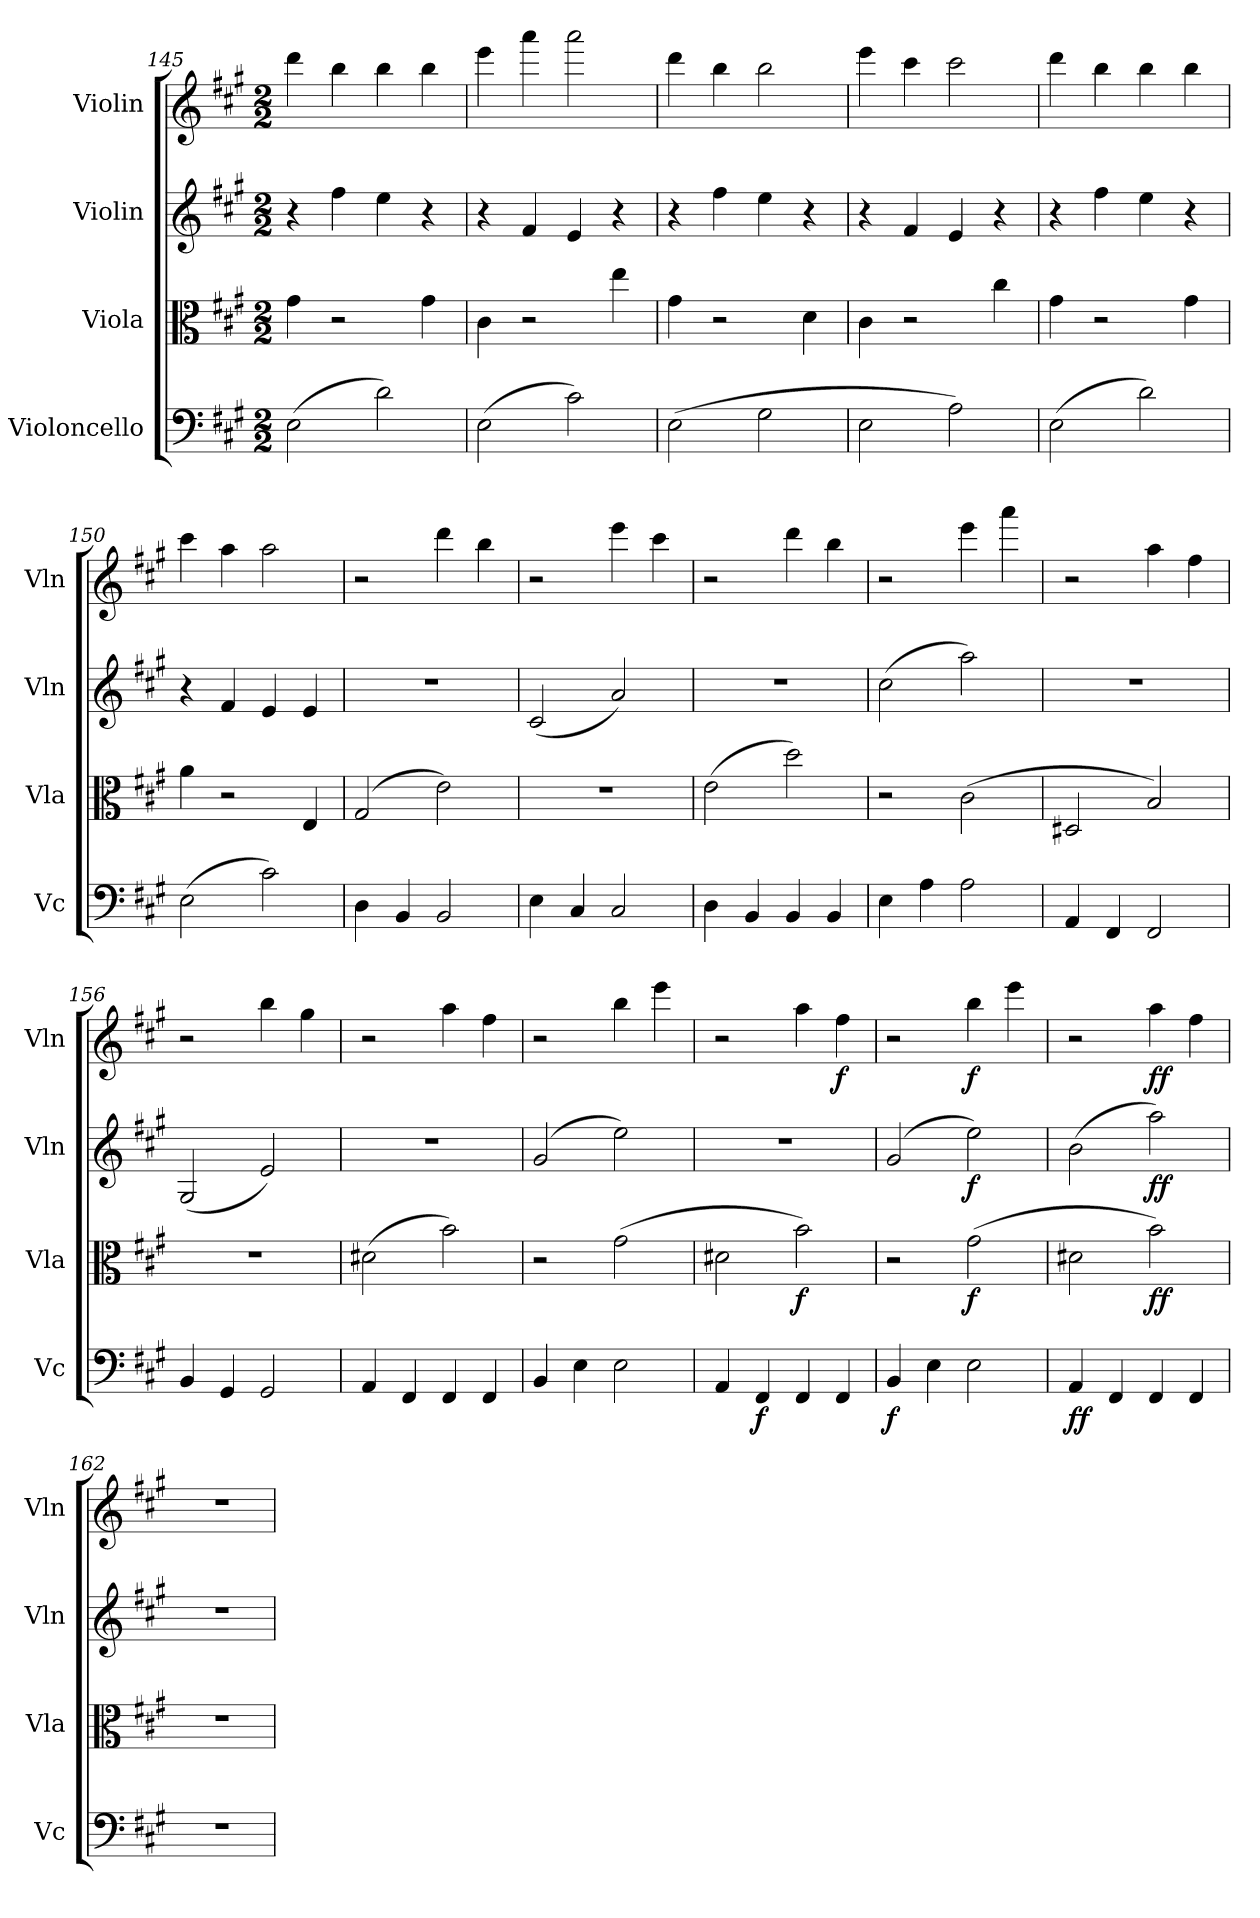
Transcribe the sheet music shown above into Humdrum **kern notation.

**kern	**dynam	**kern	**dynam	**kern	**dynam	**kern	**dynam
*part4	*part4	*part3	*part3	*part2	*part2	*part1	*part1
*staff4	*staff4	*staff3	*staff3	*staff2	*staff2	*staff1	*staff1
*I"Violoncello	*	*I"Viola	*	*I"Violin	*	*I"Violin	*
*I'Vc	*	*I'Vla	*	*I'Vln	*	*I'Vln	*
*clefF4	*	*clefC3	*	*clefG2	*	*clefG2	*
*k[f#c#g#]	*	*k[f#c#g#]	*	*k[f#c#g#]	*	*k[f#c#g#]	*
*M2/2	*	*M2/2	*	*M2/2	*	*M2/2	*
=145	=145	=145	=145	=145	=145	=145	=145
(2E\	.	4g#\	.	4r	.	4ddd\	.
.	.	2r	.	4ff#\	.	4bb\	.
2d\)	.	.	.	4ee\	.	4bb\	.
.	.	4g#\	.	4r	.	4bb\	.
=146	=146	=146	=146	=146	=146	=146	=146
(2E\	.	4c#\	.	4r	.	4eee\	.
.	.	2r	.	4f#/	.	4aaa\	.
2c#\)	.	.	.	4e/	.	2aaa\	.
.	.	4ee\	.	4r	.	.	.
=147	=147	=147	=147	=147	=147	=147	=147
(2E\	.	4g#\	.	4r	.	4ddd\	.
.	.	2r	.	4ff#\	.	4bb\	.
2G#\	.	.	.	4ee\	.	2bb\	.
.	.	4d\	.	4r	.	.	.
=148	=148	=148	=148	=148	=148	=148	=148
2E\	.	4c#\	.	4r	.	4eee\	.
.	.	2r	.	4f#/	.	4ccc#\	.
2A\)	.	.	.	4e/	.	2ccc#\	.
.	.	4cc#\	.	4r	.	.	.
=149	=149	=149	=149	=149	=149	=149	=149
(2E\	.	4g#\	.	4r	.	4ddd\	.
.	.	2r	.	4ff#\	.	4bb\	.
2d\)	.	.	.	4ee\	.	4bb\	.
.	.	4g#\	.	4r	.	4bb\	.
=150	=150	=150	=150	=150	=150	=150	=150
(2E\	.	4a\	.	4r	.	4ccc#\	.
.	.	2r	.	4f#/	.	4aa\	.
2c#\)	.	.	.	4e/	.	2aa\	.
.	.	4E/	.	4e/	.	.	.
=151	=151	=151	=151	=151	=151	=151	=151
4D\	.	(2G#/	.	1r	.	2r	.
4BB/	.	.	.	.	.	.	.
2BB/	.	2e\)	.	.	.	4ddd\	.
.	.	.	.	.	.	4bb\	.
=152	=152	=152	=152	=152	=152	=152	=152
4E\	.	1r	.	(2c#/	.	2r	.
4C#/	.	.	.	.	.	.	.
2C#/	.	.	.	2a/)	.	4eee\	.
.	.	.	.	.	.	4ccc#\	.
=153	=153	=153	=153	=153	=153	=153	=153
4D\	.	(2e\	.	1r	.	2r	.
4BB/	.	.	.	.	.	.	.
4BB/	.	2dd\)	.	.	.	4ddd\	.
4BB/	.	.	.	.	.	4bb\	.
=154	=154	=154	=154	=154	=154	=154	=154
4E\	.	2r	.	(2cc#\	.	2r	.
4A\	.	.	.	.	.	.	.
2A\	.	(2c#\	.	2aa\)	.	4eee\	.
.	.	.	.	.	.	4aaa\	.
=155	=155	=155	=155	=155	=155	=155	=155
4AA/	.	2D#X/	.	1r	.	2r	.
4FF#/	.	.	.	.	.	.	.
2FF#/	.	2B/)	.	.	.	4aa\	.
.	.	.	.	.	.	4ff#\	.
=156	=156	=156	=156	=156	=156	=156	=156
4BB/	.	1r	.	(2G#/	.	2r	.
4GG#/	.	.	.	.	.	.	.
2GG#/	.	.	.	2e/)	.	4bb\	.
.	.	.	.	.	.	4gg#\	.
=157	=157	=157	=157	=157	=157	=157	=157
4AA/	.	(2d#X\	.	1r	.	2r	.
4FF#/	.	.	.	.	.	.	.
4FF#/	.	2b\)	.	.	.	4aa\	.
4FF#/	.	.	.	.	.	4ff#\	.
=158	=158	=158	=158	=158	=158	=158	=158
4BB/	.	2r	.	(2g#/	.	2r	.
4E\	.	.	.	.	.	.	.
2E\	.	(2g#\	.	2ee\)	.	4bb\	.
.	.	.	.	.	.	4eee\	.
=159	=159	=159	=159	=159	=159	=159	=159
4AA/	.	2d#X\	.	1r	.	2r	.
4FF#/	f	.	.	.	.	.	.
4FF#/	.	2b\)	f	.	.	4aa\	.
4FF#/	.	.	.	.	.	4ff#\	f
=160	=160	=160	=160	=160	=160	=160	=160
4BB/	f	2r	.	(2g#/	.	2r	.
4E\	.	.	.	.	.	.	.
2E\	.	(2g#\	f	2ee\)	f	4bb\	f
.	.	.	.	.	.	4eee\	.
=161	=161	=161	=161	=161	=161	=161	=161
4AA/	ff	2d#X\	.	(2b\	.	2r	.
4FF#/	.	.	.	.	.	.	.
4FF#/	.	2b\)	ff	2aa\)	ff	4aa\	ff
4FF#/	.	.	.	.	.	4ff#\	.
=162	=162	=162	=162	=162	=162	=162	=162
1r	.	1r	.	1r	.	1r	.
=	=	=	=	=	=	=	=
*-	*-	*-	*-	*-	*-	*-	*-
